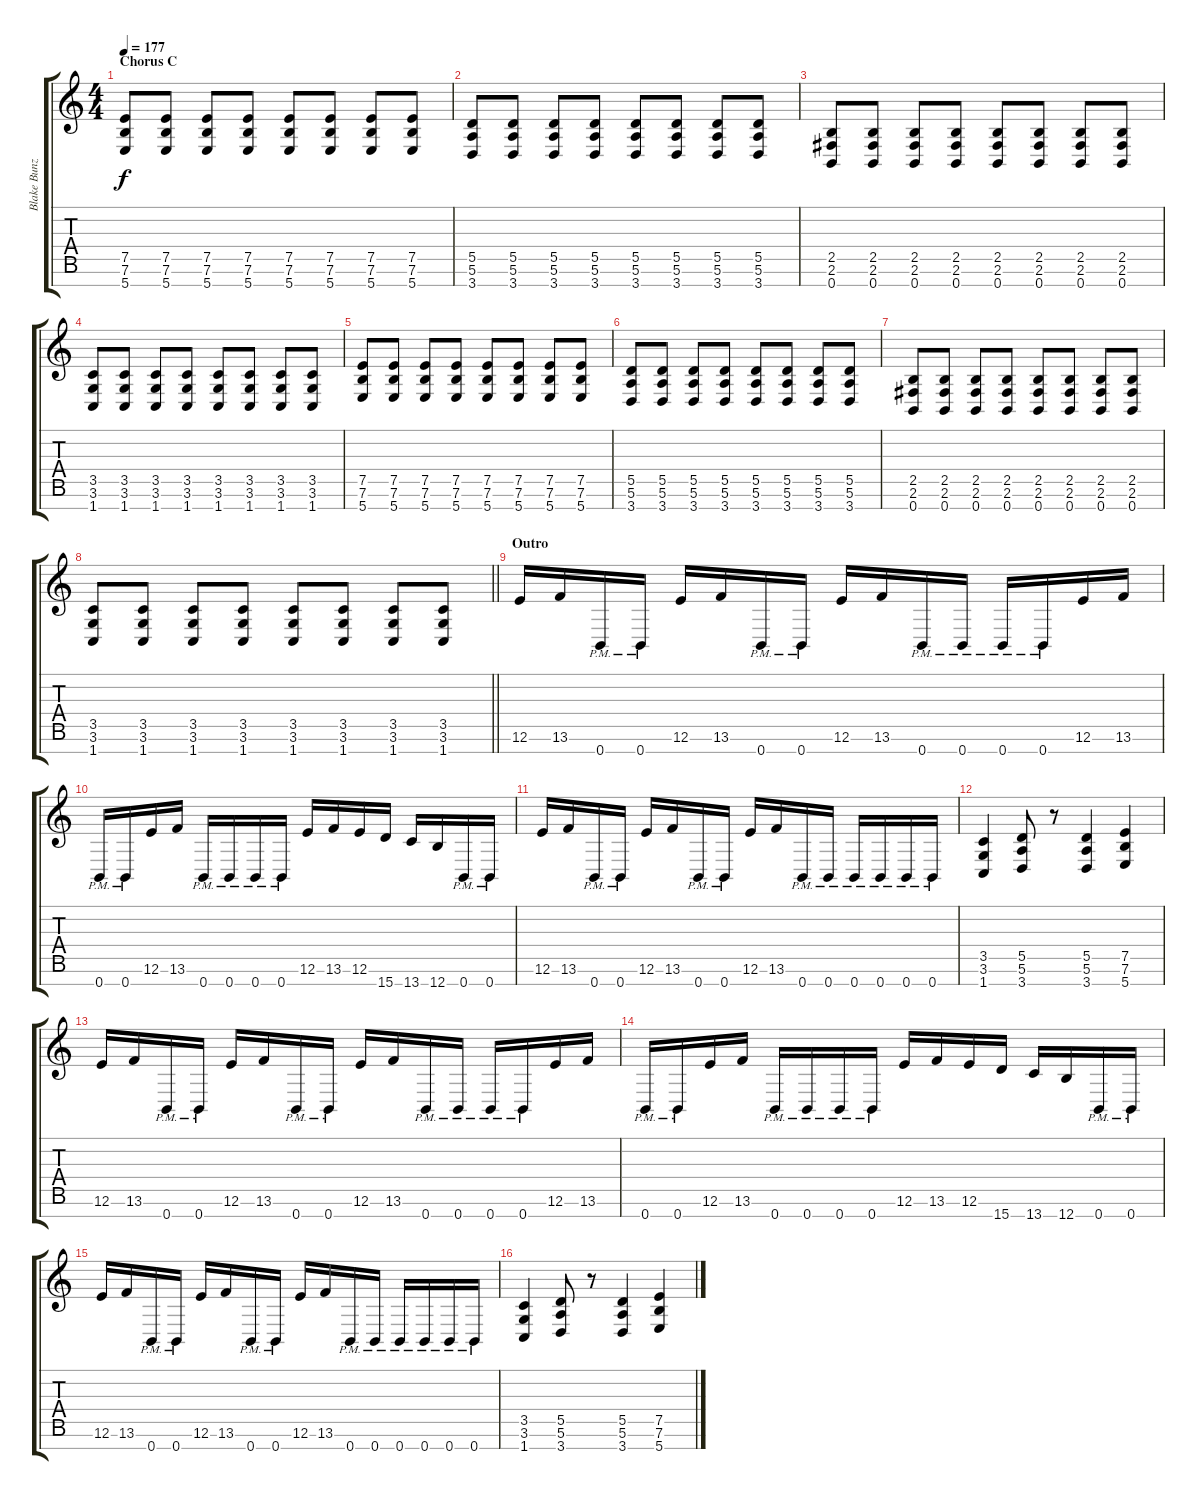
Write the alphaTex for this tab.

\track ("Blake Bunzel (Rhythm Guitar)" "Blake Bunz") {instrument distortionguitar}
\staff {score tabs}
\tuning (E4 B3 G3 D3 A2 E2 B1) {hide}
\ts (4 4)
\section ("" "Chorus C")
\tempo 177
\clef g2
\ks c
(7.5 7.6 5.7).8{dy f} (7.5 7.6 5.7).8 (7.5 7.6 5.7).8 (7.5 7.6 5.7).8 (7.5 7.6 5.7).8 (7.5 7.6 5.7).8 (7.5 7.6 5.7).8 (7.5 7.6 5.7).8 |
(5.5 5.6 3.7).8 (5.5 5.6 3.7).8 (5.5 5.6 3.7).8 (5.5 5.6 3.7).8 (5.5 5.6 3.7).8 (5.5 5.6 3.7).8 (5.5 5.6 3.7).8 (5.5 5.6 3.7).8 |
(2.5 2.6 0.7).8 (2.5 2.6 0.7).8 (2.5 2.6 0.7).8 (2.5 2.6 0.7).8 (2.5 2.6 0.7).8 (2.5 2.6 0.7).8 (2.5 2.6 0.7).8 (2.5 2.6 0.7).8 |
(3.5 3.6 1.7).8 (3.5 3.6 1.7).8 (3.5 3.6 1.7).8 (3.5 3.6 1.7).8 (3.5 3.6 1.7).8 (3.5 3.6 1.7).8 (3.5 3.6 1.7).8 (3.5 3.6 1.7).8 |
(7.5 7.6 5.7).8 (7.5 7.6 5.7).8 (7.5 7.6 5.7).8 (7.5 7.6 5.7).8 (7.5 7.6 5.7).8 (7.5 7.6 5.7).8 (7.5 7.6 5.7).8 (7.5 7.6 5.7).8 |
(5.5 5.6 3.7).8 (5.5 5.6 3.7).8 (5.5 5.6 3.7).8 (5.5 5.6 3.7).8 (5.5 5.6 3.7).8 (5.5 5.6 3.7).8 (5.5 5.6 3.7).8 (5.5 5.6 3.7).8 |
(2.5 2.6 0.7).8 (2.5 2.6 0.7).8 (2.5 2.6 0.7).8 (2.5 2.6 0.7).8 (2.5 2.6 0.7).8 (2.5 2.6 0.7).8 (2.5 2.6 0.7).8 (2.5 2.6 0.7).8 |
\barLineRight lightlight
(3.5 3.6 1.7).8 (3.5 3.6 1.7).8 (3.5 3.6 1.7).8 (3.5 3.6 1.7).8 (3.5 3.6 1.7).8 (3.5 3.6 1.7).8 (3.5 3.6 1.7).8 (3.5 3.6 1.7).8 |
\section ("" "Outro")
12.6.16 13.6.16 0.7{pm}.16 0.7{pm}.16 12.6.16 13.6.16 0.7{pm}.16 0.7{pm}.16 12.6.16 13.6.16 0.7{pm}.16 0.7{pm}.16 0.7{pm}.16 0.7{pm}.16 12.6.16 13.6.16 |
0.7{pm}.16 0.7{pm}.16 12.6.16 13.6.16 0.7{pm}.16 0.7{pm}.16 0.7{pm}.16 0.7{pm}.16 12.6.16 13.6.16 12.6.16 15.7.16 13.7.16 12.7.16 0.7{pm}.16 0.7{pm}.16 |
12.6.16 13.6.16 0.7{pm}.16 0.7{pm}.16 12.6.16 13.6.16 0.7{pm}.16 0.7{pm}.16 12.6.16 13.6.16 0.7{pm}.16 0.7{pm}.16 0.7{pm}.16 0.7{pm}.16 0.7{pm}.16 0.7{pm}.16 |
(3.5 3.6 1.7).4 (5.5 5.6 3.7).8 r.8 (5.5 5.6 3.7).4 (7.5 7.6 5.7).4 |
12.6.16 13.6.16 0.7{pm}.16 0.7{pm}.16 12.6.16 13.6.16 0.7{pm}.16 0.7{pm}.16 12.6.16 13.6.16 0.7{pm}.16 0.7{pm}.16 0.7{pm}.16 0.7{pm}.16 12.6.16 13.6.16 |
0.7{pm}.16 0.7{pm}.16 12.6.16 13.6.16 0.7{pm}.16 0.7{pm}.16 0.7{pm}.16 0.7{pm}.16 12.6.16 13.6.16 12.6.16 15.7.16 13.7.16 12.7.16 0.7{pm}.16 0.7{pm}.16 |
12.6.16 13.6.16 0.7{pm}.16 0.7{pm}.16 12.6.16 13.6.16 0.7{pm}.16 0.7{pm}.16 12.6.16 13.6.16 0.7{pm}.16 0.7{pm}.16 0.7{pm}.16 0.7{pm}.16 0.7{pm}.16 0.7{pm}.16 |
(3.5 3.6 1.7).4 (5.5 5.6 3.7).8 r.8 (5.5 5.6 3.7).4 (7.5 7.6 5.7).4
